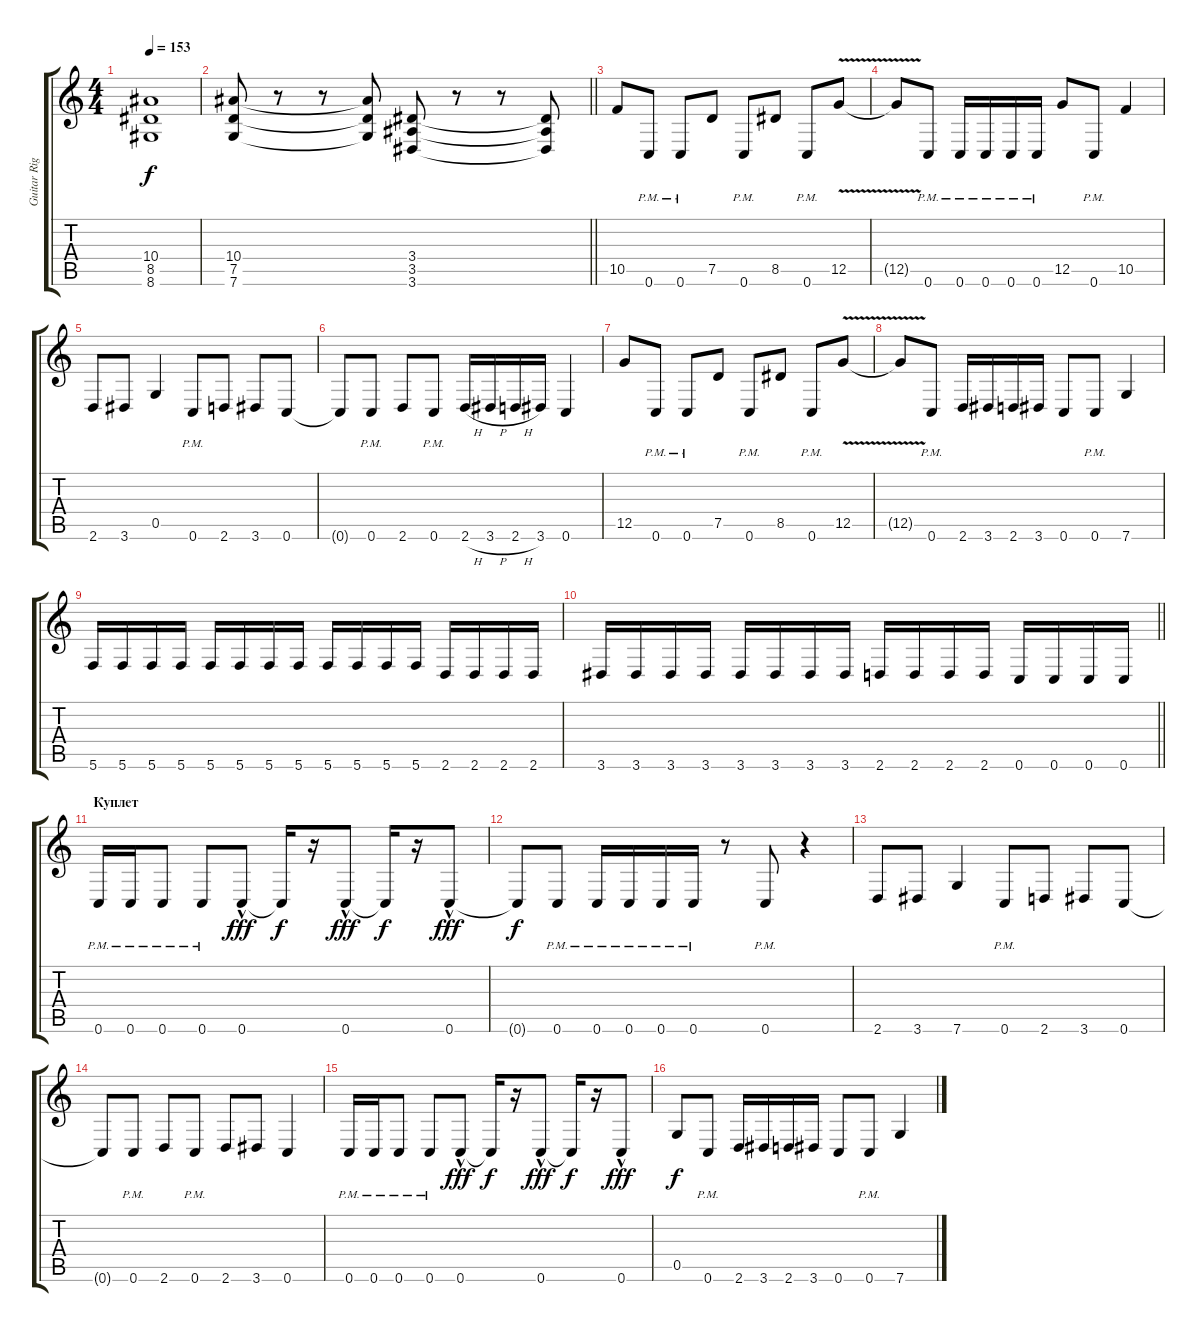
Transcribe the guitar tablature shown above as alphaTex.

\track ("Guitar Right" "Guitar Rig") {instrument distortionguitar}
\staff {score tabs}
\tuning (D4 A3 F3 C3 G2 C2) {hide}
\ts (4 4)
\tempo 153
\clef g2
\ks c
(10.4 8.5 8.6).1{dy f} |
\barLineRight lightlight
(10.4 7.5 7.6).8 r.8 r.8 (10.4{t} 7.5{t} 7.6{t}).8 (3.4 3.5 3.6).8 r.8 r.8 (3.4{t} 3.5{t} 3.6{t}).8 |
\section ("" "")
10.5.8 0.6{pm}.8 0.6{pm}.8 7.5.8 0.6{pm}.8 8.5.8 0.6{pm}.8 12.5{v}.8 |
12.5{t}.8 0.6{pm}.8 0.6{pm}.16 0.6{pm}.16 0.6{pm}.16 0.6{pm}.16 12.5.8 0.6{pm}.8 10.5.4 |
2.6.8 3.6.8 0.5.4 0.6{pm}.8 2.6.8 3.6.8 0.6.8 |
0.6{t}.8 0.6{pm}.8 2.6.8 0.6{pm}.8 2.6{h}.16 3.6{h}.16 2.6{h}.16 3.6.16 0.6.4 |
12.5.8 0.6{pm}.8 0.6{pm}.8 7.5.8 0.6{pm}.8 8.5.8 0.6{pm}.8 12.5{v}.8 |
12.5{t}.8 0.6{pm}.8 2.6.16 3.6.16 2.6.16 3.6.16 0.6.8 0.6{pm}.8 7.6.4 |
5.6.16 5.6.16 5.6.16 5.6.16 5.6.16 5.6.16 5.6.16 5.6.16 5.6.16 5.6.16 5.6.16 5.6.16 2.6.16 2.6.16 2.6.16 2.6.16 |
\barLineRight lightlight
3.6.16 3.6.16 3.6.16 3.6.16 3.6.16 3.6.16 3.6.16 3.6.16 2.6.16 2.6.16 2.6.16 2.6.16 0.6.16 0.6.16 0.6.16 0.6.16 |
\section ("" "Куплет")
0.6{pm}.16 0.6{pm}.16 0.6{pm}.8 0.6{pm}.8 0.6{hac}.8{dy fff} 0.6{t}.16{dy f} r.16 0.6{hac}.8{dy fff} 0.6{t}.16{dy f} r.16 0.6{hac}.8{dy fff} |
0.6{t}.8{dy f} 0.6{pm}.8 0.6{pm}.16 0.6{pm}.16 0.6{pm}.16 0.6{pm}.16 r.8 0.6{pm}.8 r.4 |
2.6.8 3.6.8 7.6.4 0.6{pm}.8 2.6.8 3.6.8 0.6.8 |
0.6{t}.8 0.6{pm}.8 2.6.8 0.6{pm}.8 2.6.8 3.6.8 0.6.4 |
0.6{pm}.16 0.6{pm}.16 0.6{pm}.8 0.6{pm}.8 0.6{hac}.8{dy fff} 0.6{t}.16{dy f} r.16 0.6{hac}.8{dy fff} 0.6{t}.16{dy f} r.16 0.6{hac}.8{dy fff} |
0.5.8{dy f} 0.6{pm}.8 2.6.16 3.6.16 2.6.16 3.6.16 0.6.8 0.6{pm}.8 7.6.4
